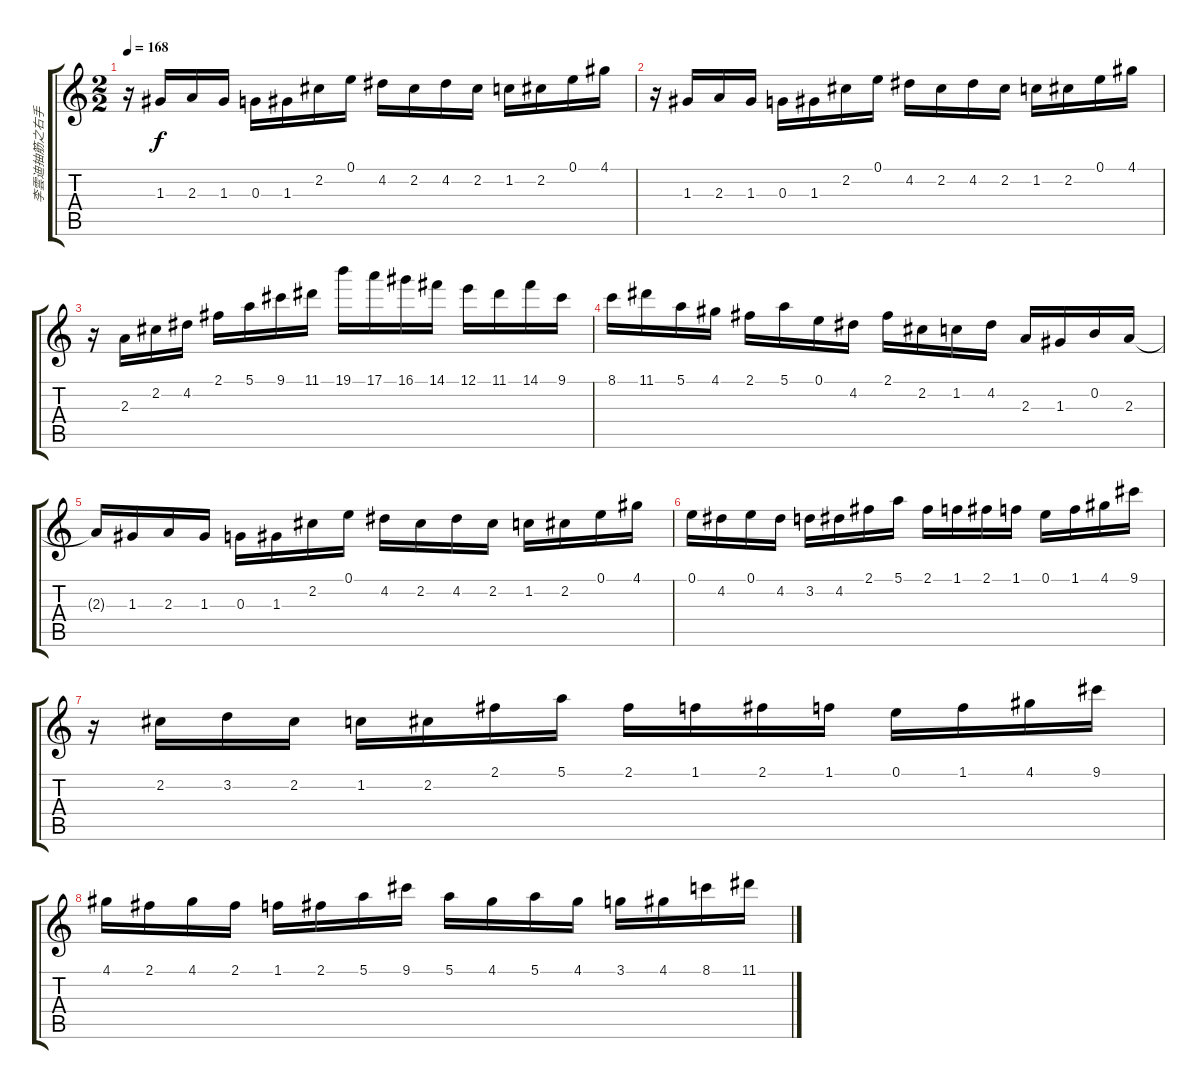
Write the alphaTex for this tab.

\track ("李雲迪抽筋之右手" "李雲迪抽筋之右手") {instrument acousticgrandpiano}
\staff {score tabs}
\tuning (E5 B4 G4 D4 A3 E3) {hide}
\ts (2 2)
\tempo 168
\clef g2
\ks c
r.16{dy f} 1.3.16 2.3.16 1.3.16 0.3.16 1.3.16 2.2.16 0.1.16 4.2.16 2.2.16 4.2.16 2.2.16 1.2.16 2.2.16 0.1.16 4.1.16 |
r.16 1.3.16 2.3.16 1.3.16 0.3.16 1.3.16 2.2.16 0.1.16 4.2.16 2.2.16 4.2.16 2.2.16 1.2.16 2.2.16 0.1.16 4.1.16 |
r.16 2.3.16 2.2.16 4.2.16 2.1.16 5.1.16 9.1.16 11.1.16 19.1.16 17.1.16 16.1.16 14.1.16 12.1.16 11.1.16 14.1.16 9.1.16 |
8.1.16 11.1.16 5.1.16 4.1.16 2.1.16 5.1.16 0.1.16 4.2.16 2.1.16 2.2.16 1.2.16 4.2.16 2.3.16 1.3.16 0.2.16 2.3.16 |
2.3{t}.16 1.3.16 2.3.16 1.3.16 0.3.16 1.3.16 2.2.16 0.1.16 4.2.16 2.2.16 4.2.16 2.2.16 1.2.16 2.2.16 0.1.16 4.1.16 |
0.1.16 4.2.16 0.1.16 4.2.16 3.2.16 4.2.16 2.1.16 5.1.16 2.1.16 1.1.16 2.1.16 1.1.16 0.1.16 1.1.16 4.1.16 9.1.16 |
r.16 2.2.16 3.2.16 2.2.16 1.2.16 2.2.16 2.1.16 5.1.16 2.1.16 1.1.16 2.1.16 1.1.16 0.1.16 1.1.16 4.1.16 9.1.16 |
4.1.16 2.1.16 4.1.16 2.1.16 1.1.16 2.1.16 5.1.16 9.1.16 5.1.16 4.1.16 5.1.16 4.1.16 3.1.16 4.1.16 8.1.16 11.1.16
